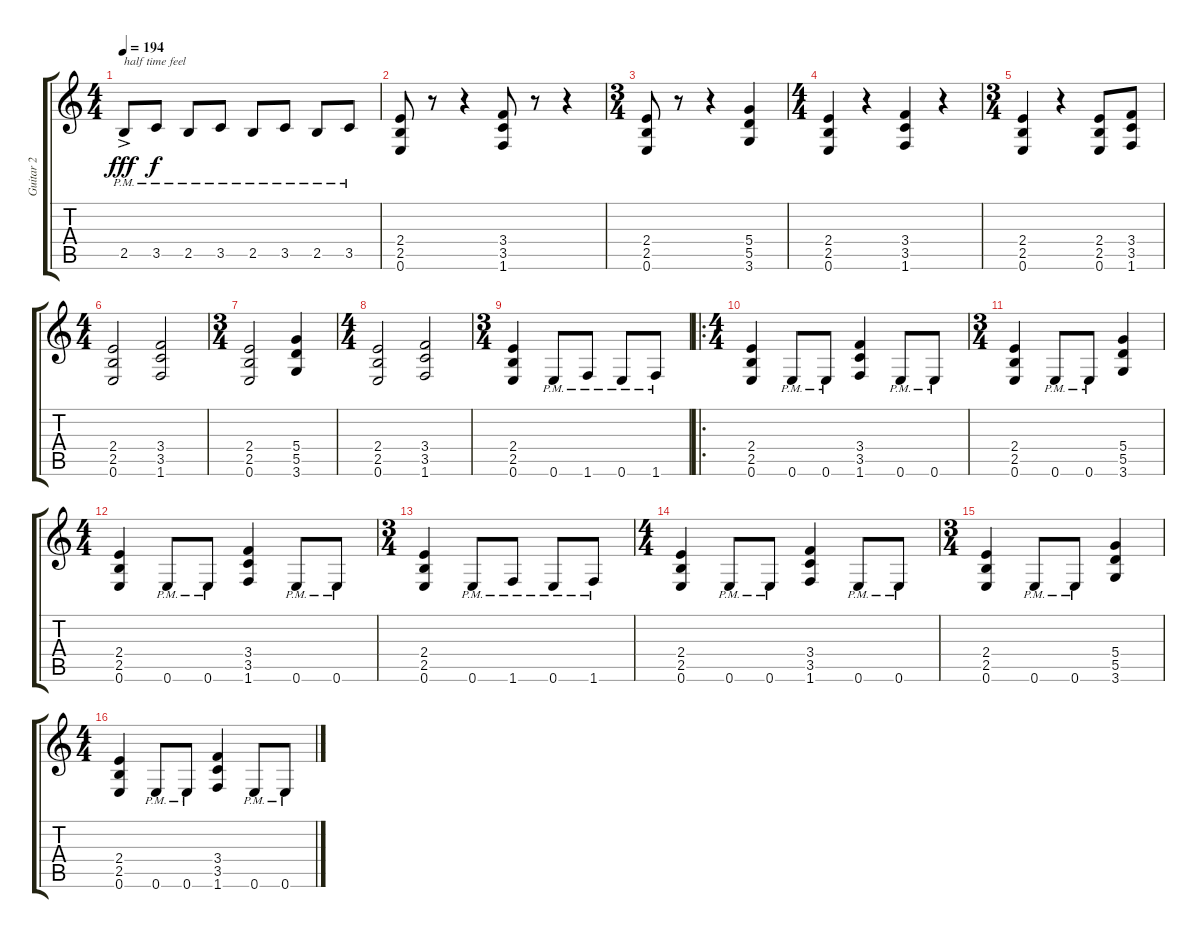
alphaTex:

\track ("Guitar 2" "Guitar 2") {instrument distortionguitar}
\staff {score tabs}
\tuning (E4 B3 G3 D3 A2 E2) {hide}
\ts (4 4)
\tempo 194
\clef g2
\ks c
2.5{ac pm}.8{txt "half time feel" dy fff instrument distortionguitar} 3.5{pm}.8{dy f} 2.5{pm}.8 3.5{pm}.8 2.5{pm}.8 3.5{pm}.8 2.5{pm}.8 3.5{pm}.8 |
(2.4 2.5 0.6).8 r.8 r.4 (3.4 3.5 1.6).8 r.8 r.4 |
\ts (3 4)
(2.4 2.5 0.6).8 r.8 r.4 (5.4 5.5 3.6).4 |
\ts (4 4)
(2.4 2.5 0.6).4 r.4 (3.4 3.5 1.6).4 r.4 |
\ts (3 4)
(2.4 2.5 0.6).4 r.4 (2.4 2.5 0.6).8 (3.4 3.5 1.6).8 |
\ts (4 4)
(2.4 2.5 0.6).2 (3.4 3.5 1.6).2 |
\ts (3 4)
(2.4 2.5 0.6).2 (5.4 5.5 3.6).4 |
\ts (4 4)
(2.4 2.5 0.6).2 (3.4 3.5 1.6).2 |
\ts (3 4)
(2.4 2.5 0.6).4 0.6{pm}.8 1.6{pm}.8 0.6{pm}.8 1.6{pm}.8 |
\ro
\ts (4 4)
(2.4 2.5 0.6).4 0.6{pm}.8 0.6{pm}.8 (3.4 3.5 1.6).4 0.6{pm}.8 0.6{pm}.8 |
\ts (3 4)
(2.4 2.5 0.6).4 0.6{pm}.8 0.6{pm}.8 (5.4 5.5 3.6).4 |
\ts (4 4)
(2.4 2.5 0.6).4 0.6{pm}.8 0.6{pm}.8 (3.4 3.5 1.6).4 0.6{pm}.8 0.6{pm}.8 |
\ts (3 4)
(2.4 2.5 0.6).4 0.6{pm}.8 1.6{pm}.8 0.6{pm}.8 1.6{pm}.8 |
\ts (4 4)
(2.4 2.5 0.6).4 0.6{pm}.8 0.6{pm}.8 (3.4 3.5 1.6).4 0.6{pm}.8 0.6{pm}.8 |
\ts (3 4)
(2.4 2.5 0.6).4 0.6{pm}.8 0.6{pm}.8 (5.4 5.5 3.6).4 |
\ts (4 4)
(2.4 2.5 0.6).4 0.6{pm}.8 0.6{pm}.8 (3.4 3.5 1.6).4 0.6{pm}.8 0.6{pm}.8
